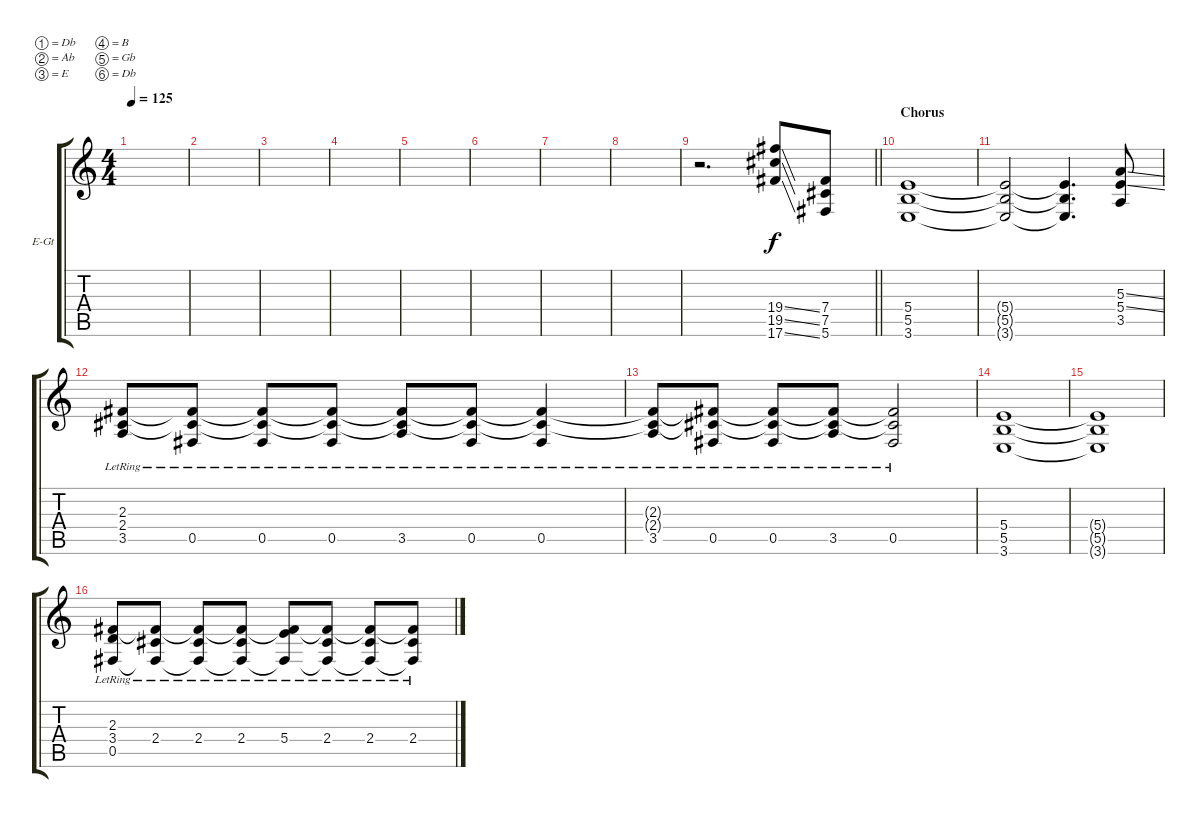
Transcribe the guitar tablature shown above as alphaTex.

\bracketExtendMode groupsimilarinstruments
\firstSystemTrackNameOrientation horizontal
\otherSystemsTrackNameOrientation horizontal
\track ("Distortion 01" "E-Gt") {instrument overdrivenguitar}
\staff {score tabs}
\tuning (Db4 Ab3 E3 B2 Gb2 Db2)
\ts (4 4)
\tempo 125
\clef g2
\ks c
|
|
|
|
|
|
|
|
\barLineRight lightlight
r.2{d} (19.4{ss} 19.5{ss} 17.6{ss}).8 (7.4 7.5 5.6).8 |
\section ("" "Chorus")
(5.4 5.5 3.6).1 |
(5.4{t} 5.5{t} 3.6{t}).2 (5.4{t} 5.5{t} 3.6{t}).4{d} (5.3{ss} 5.4{ss} 3.5).8 |
(2.3{lr} 2.4{lr} 3.5).8 (0.5 2.4{lr t} 2.3{lr t}).8 (0.5 2.4{lr t} 2.3{lr t}).8 (0.5 2.4{lr t} 2.3{lr t}).8 (3.5 2.4{lr t} 2.3{lr t}).8 (0.5 2.4{lr t} 2.3{lr t}).8 (0.5 2.4{lr t} 2.3{lr t}).4 |
(3.5 2.4{lr t} 2.3{lr t}).8 (0.5 2.4{lr t} 2.3{lr t}).8 (0.5 2.4{lr t} 2.3{lr t}).8 (3.5 2.4{lr t} 2.3{lr t}).8 (0.5 2.4{lr t} 2.3{lr t}).2 |
(5.4 5.5 3.6).1 |
(5.4{t} 5.5{t} 3.6{t}).1 |
(2.3{lr} 3.4 0.5{lr}).8 (2.4 0.5{lr t} 2.3{lr t}).8 (2.4 0.5{lr t} 2.3{lr t}).8 (2.4 0.5{lr t} 2.3{lr t}).8 (5.4 0.5{lr t} 2.3{lr t}).8 (2.4 0.5{lr t} 2.3{lr t}).8 (2.4 0.5{lr t} 2.3{lr t}).8 (2.4 0.5{lr t} 2.3{lr t}).8
